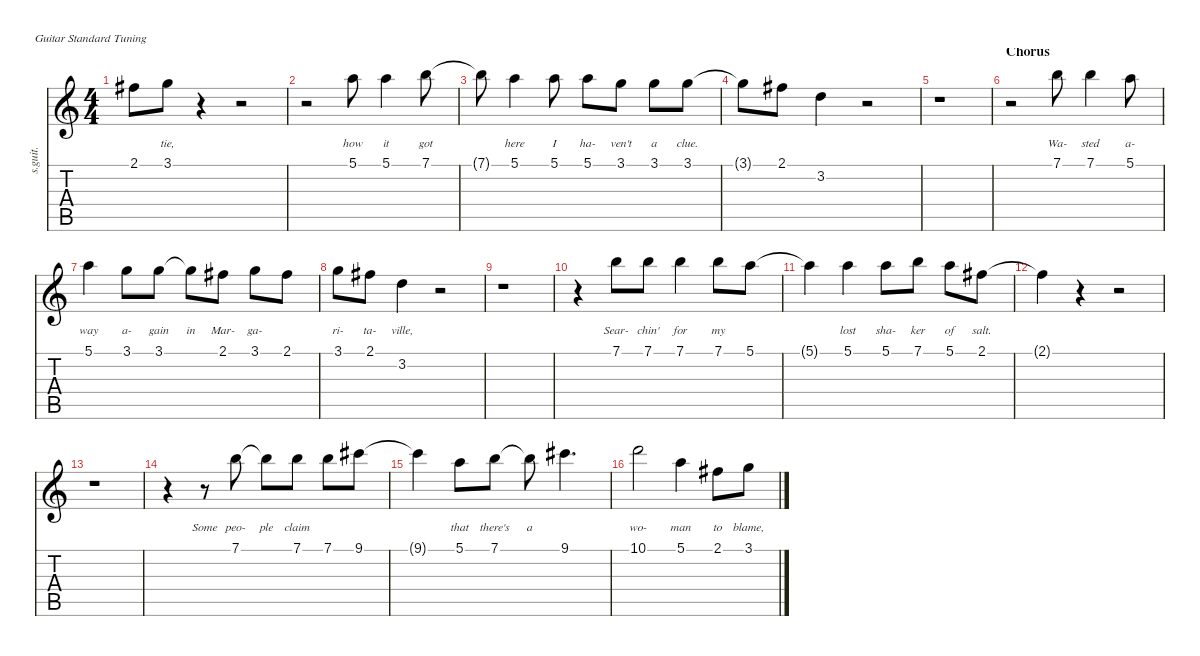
\defaultSystemsLayout 4
\hideDynamics
\bracketExtendMode nobrackets
\track ("Vocals" "s.guit.") {instrument voiceoohs}
\staff {score tabs}
\tuning (E4 B3 G3 D3 A2 E2)
\displaytranspose 12
\ts (4 4)
\tempo (120 hide)
\clef g2
\ks c
2.1{t acc #}.8{dy mf} 3.1.8{lyrics "tie,"} r.4 r.2 |
r.2 5.1.8{lyrics "how"} 5.1.4{lyrics "it"} 7.1.8{lyrics "got"} |
7.1{t}.8 5.1.4{lyrics "here"} 5.1.8{lyrics "I"} 5.1.8{lyrics "ha-"} 3.1.8{lyrics "ven't"} 3.1.8{lyrics "a"} 3.1.8{lyrics "clue."} |
3.1{t}.8 2.1{acc #}.8 3.2.4 r.2 |
r.1 |
\section ("" "Chorus")
r.2 7.1.8{lyrics "Wa-"} 7.1.4{lyrics "sted"} 5.1.8{lyrics "a-"} |
5.1.4{lyrics "way"} 3.1.8{lyrics "a-"} 3.1.8{lyrics "gain"} 3.1{t}.8{lyrics "in"} 2.1{acc #}.8{lyrics "Mar-"} 3.1.8{lyrics "ga-"} 2.1{acc #}.8 |
3.1.8{lyrics "ri-"} 2.1{acc #}.8{lyrics "ta-"} 3.2.4{lyrics "ville,"} r.2 |
r.1 |
r.4 7.1.8{lyrics "Sear-"} 7.1.8{lyrics "chin'"} 7.1.4{lyrics "for"} 7.1.8{lyrics "my"} 5.1.8 |
5.1{t}.4 5.1.4{lyrics "lost"} 5.1.8{lyrics "sha-"} 7.1.8{lyrics "ker"} 5.1.8{lyrics "of"} 2.1{acc #}.8{lyrics "salt."} |
2.1{t acc #}.4 r.4 r.2 |
r.1 |
r.4 r.8{lyrics "Some"} 7.1.8{lyrics "peo-"} 7.1{t}.8{lyrics "ple"} 7.1.8{lyrics "claim"} 7.1.8 9.1{acc #}.8 |
9.1{t acc #}.4 5.1.8{lyrics "that"} 7.1.8{lyrics "there's"} 7.1{t}.8{lyrics "a"} 9.1{acc #}.4{d} |
10.1.2{lyrics "wo-"} 5.1.4{lyrics "man"} 2.1{acc #}.8{lyrics "to"} 3.1.8{lyrics "blame,"}
